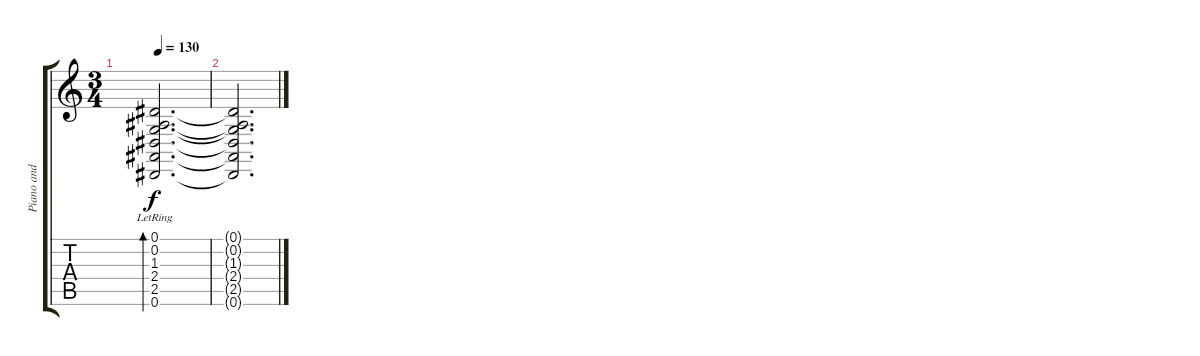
\track ("Piano and Keyboards" "Piano and ") {instrument acousticgrandpiano}
\staff {score tabs}
\tuning (Eb4 Bb3 Gb3 Db3 Ab2 Eb2) {hide}
\ts (3 4)
\tempo 130
\clef g2
\ks c
(0.1{lr} 0.2{lr} 1.3{lr} 2.4{lr} 2.5{lr} 0.6{lr}).2{d bd 240 dy f} |
(0.1{t} 0.2{t} 1.3{t} 2.4{t} 2.5{t} 0.6{t}).2{d}
